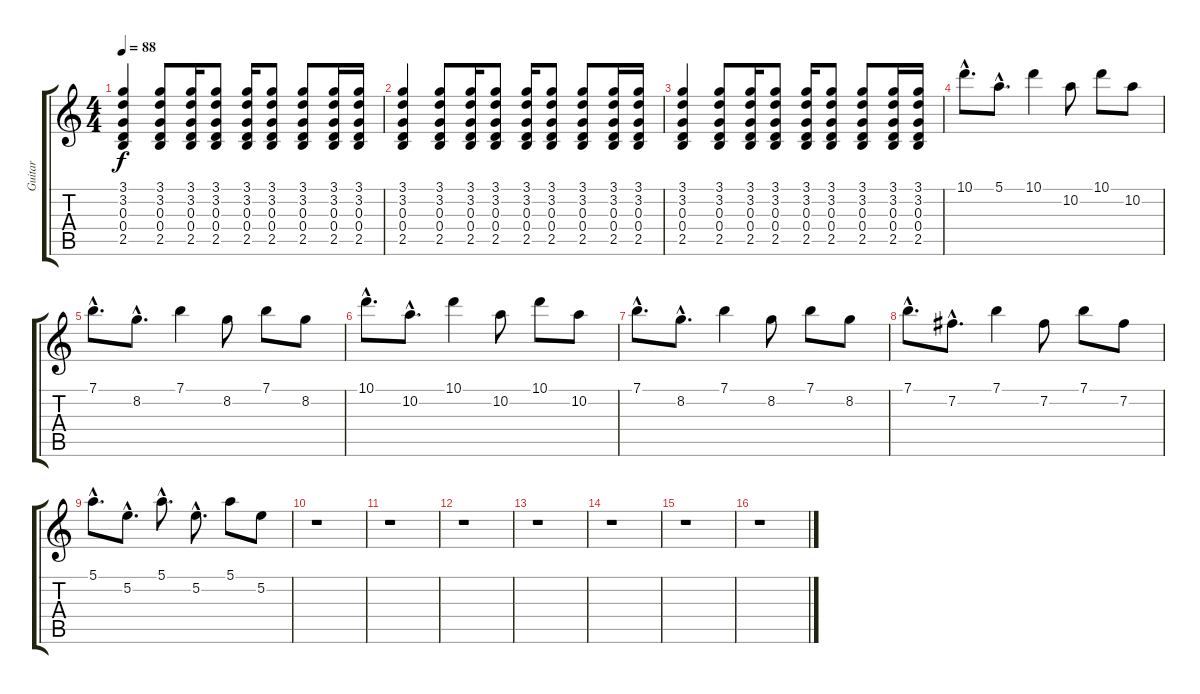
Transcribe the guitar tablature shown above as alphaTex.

\track ("Guitar" "Guitar") {instrument distortionguitar}
\staff {score tabs}
\tuning (E4 B3 G3 D3 A2 D2) {hide}
\ts (4 4)
\tempo 88
\clef g2
\ks c
(3.1 3.2 0.3 0.4 2.5).4{dy f} (3.1 3.2 0.3 0.4 2.5).8 (3.1 3.2 0.3 0.4 2.5).16 (3.1 3.2 0.3 0.4 2.5).8 (3.1 3.2 0.3 0.4 2.5).16 (3.1 3.2 0.3 0.4 2.5).8 (3.1 3.2 0.3 0.4 2.5).8 (3.1 3.2 0.3 0.4 2.5).16 (3.1 3.2 0.3 0.4 2.5).16 |
(3.1 3.2 0.3 0.4 2.5).4 (3.1 3.2 0.3 0.4 2.5).8 (3.1 3.2 0.3 0.4 2.5).16 (3.1 3.2 0.3 0.4 2.5).8 (3.1 3.2 0.3 0.4 2.5).16 (3.1 3.2 0.3 0.4 2.5).8 (3.1 3.2 0.3 0.4 2.5).8 (3.1 3.2 0.3 0.4 2.5).16 (3.1 3.2 0.3 0.4 2.5).16 |
(3.1 3.2 0.3 0.4 2.5).4 (3.1 3.2 0.3 0.4 2.5).8 (3.1 3.2 0.3 0.4 2.5).16 (3.1 3.2 0.3 0.4 2.5).8 (3.1 3.2 0.3 0.4 2.5).16 (3.1 3.2 0.3 0.4 2.5).8 (3.1 3.2 0.3 0.4 2.5).8 (3.1 3.2 0.3 0.4 2.5).16 (3.1 3.2 0.3 0.4 2.5).16 |
10.1{hac}.8{d balance 15} 5.1{hac}.8{d} 10.1.4 10.2.8 10.1.8 10.2.8 |
7.1{hac}.8{d} 8.2{hac}.8{d} 7.1.4 8.2.8 7.1.8 8.2.8 |
10.1{hac}.8{d} 10.2{hac}.8{d} 10.1.4 10.2.8 10.1.8 10.2.8 |
7.1{hac}.8{d} 8.2{hac}.8{d} 7.1.4 8.2.8 7.1.8 8.2.8 |
7.1{hac}.8{d} 7.2{hac}.8{d} 7.1.4 7.2.8 7.1.8 7.2.8 |
5.1{hac}.8{d} 5.2{hac}.8{d} 5.1{hac}.8{d} 5.2{hac}.8{d} 5.1.8 5.2.8 |
r.1 |
r.1 |
r.1 |
r.1 |
r.1 |
r.1 |
r.1
